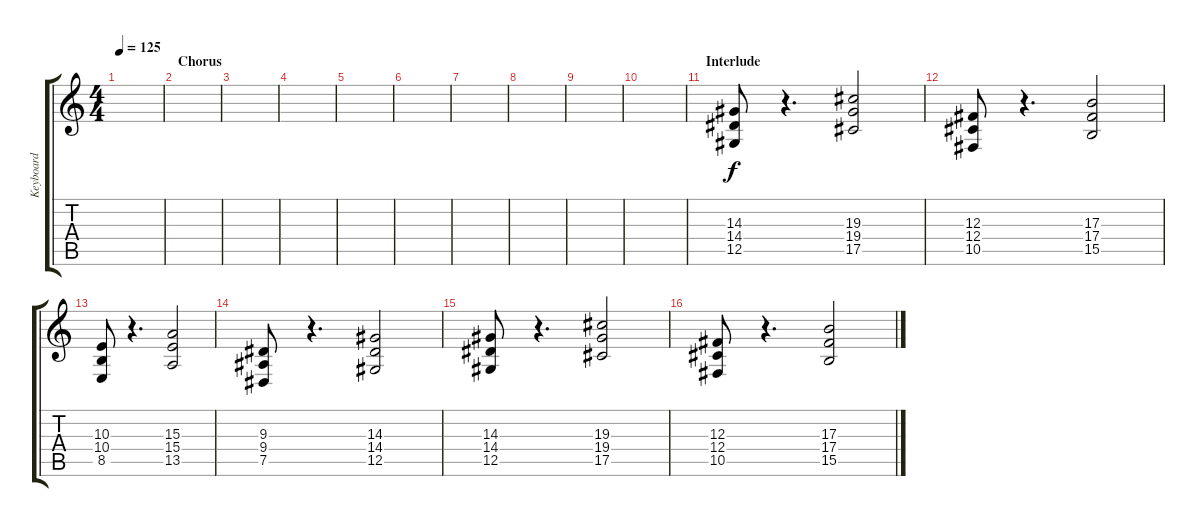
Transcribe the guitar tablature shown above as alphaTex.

\track ("Keyboard" "Keyboard") {instrument choiraahs}
\staff {score tabs}
\tuning (Eb4 Bb3 Gb3 Db3 Ab2 Eb2) {hide}
\ts (4 4)
\tempo 125
\clef g2
\ks c
|
\section ("" "Chorus")
|
|
|
|
|
|
|
|
|
\section ("" "Interlude")
(14.3 14.4 12.5).8 r.4{d} (19.3 19.4 17.5).2 |
(12.3 12.4 10.5).8 r.4{d} (17.3 17.4 15.5).2 |
(10.3 10.4 8.5).8 r.4{d} (15.3 15.4 13.5).2 |
(9.3 9.4 7.5).8 r.4{d} (14.3 14.4 12.5).2 |
(14.3 14.4 12.5).8 r.4{d} (19.3 19.4 17.5).2 |
(12.3 12.4 10.5).8 r.4{d} (17.3 17.4 15.5).2
